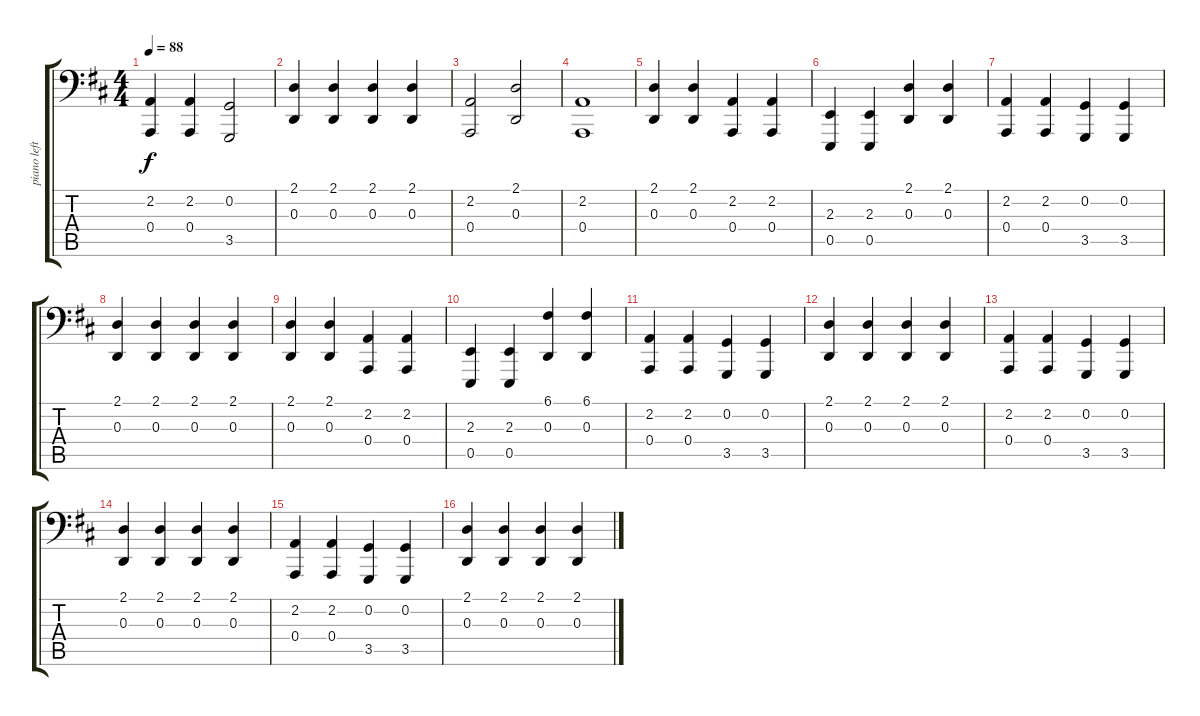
\track ("piano left hand" "piano left") {instrument brightacousticpiano}
\staff {score tabs}
\tuning (C3 G2 D2 A1 E1 B0) {hide}
\ts (4 4)
\tempo 88
\clef f4
\ks d
(2.2 0.4).4{dy f} (2.2 0.4).4 (0.2 3.5).2 |
(2.1 0.3).4 (2.1 0.3).4 (2.1 0.3).4 (2.1 0.3).4 |
(2.2 0.4).2 (2.1 0.3).2 |
(2.2 0.4).1 |
(2.1 0.3).4 (2.1 0.3).4 (2.2 0.4).4 (2.2 0.4).4 |
(2.3 0.5).4 (2.3 0.5).4 (2.1 0.3).4 (2.1 0.3).4 |
(2.2 0.4).4 (2.2 0.4).4 (0.2 3.5).4 (0.2 3.5).4 |
(2.1 0.3).4 (2.1 0.3).4 (2.1 0.3).4 (2.1 0.3).4 |
(2.1 0.3).4 (2.1 0.3).4 (2.2 0.4).4 (2.2 0.4).4 |
(2.3 0.5).4 (2.3 0.5).4 (6.1 0.3).4 (6.1 0.3).4 |
(2.2 0.4).4 (2.2 0.4).4 (0.2 3.5).4 (0.2 3.5).4 |
(2.1 0.3).4 (2.1 0.3).4 (2.1 0.3).4 (2.1 0.3).4 |
(2.2 0.4).4 (2.2 0.4).4 (0.2 3.5).4 (0.2 3.5).4 |
(2.1 0.3).4 (2.1 0.3).4 (2.1 0.3).4 (2.1 0.3).4 |
(2.2 0.4).4 (2.2 0.4).4 (0.2 3.5).4 (0.2 3.5).4 |
(2.1 0.3).4 (2.1 0.3).4 (2.1 0.3).4 (2.1 0.3).4
